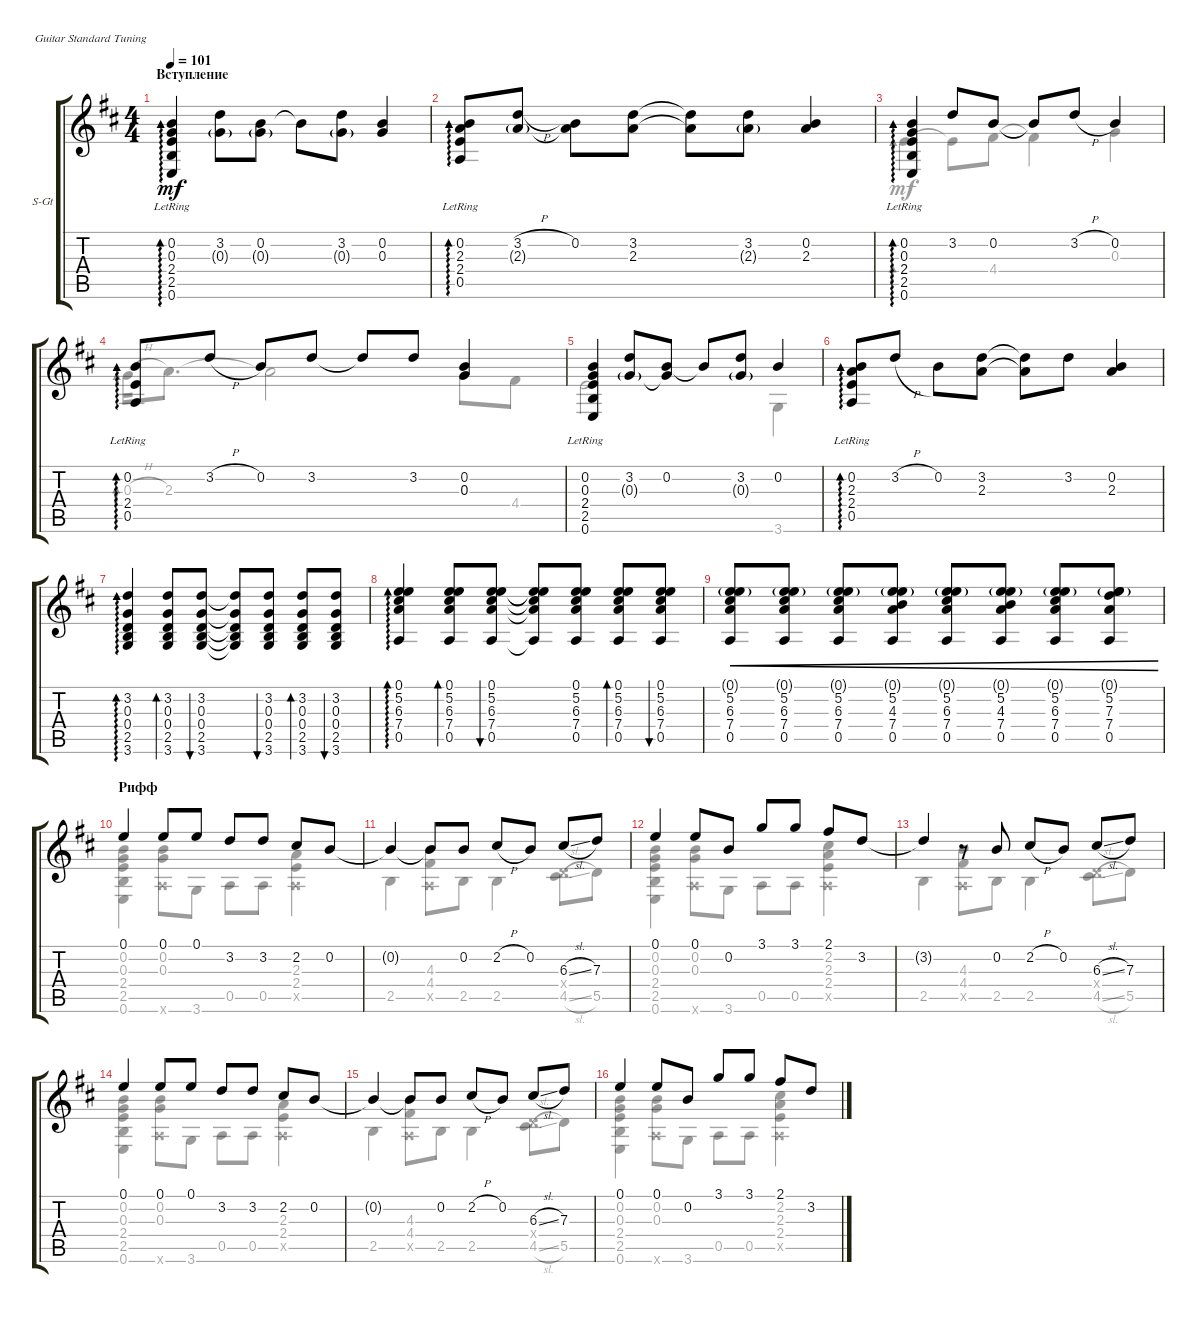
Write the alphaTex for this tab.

\defaultSystemsLayout 4
\bracketExtendMode groupsimilarinstruments
\firstSystemTrackNameOrientation horizontal
\otherSystemsTrackNameOrientation horizontal
\chordDiagramsInScore
\track ("Steel Guitar" "S-Gt") {instrument acousticguitarsteel}
\staff {score tabs}
\tuning (E4 B3 G3 D3 A2 E2)
\voice
\ts (4 4)
\section ("" "Вступление")
\tempo 101
\clef g2
\ks bminor
(0.6{lr} 2.5{lr} 2.4{lr} 0.3{lr} 0.2{lr}).4{ad 0 dy mf instrument acousticguitarsteel} (3.2 0.3{g}).8 (0.2 0.3{g}).8 0.2{t}.8 (3.2 0.3{g}).8 (0.2 0.3).4 |
(0.5{lr} 0.2{lr} 2.3{lr} 2.4{lr}).8{ad 0} (3.2{h} 2.3{g}).8 (0.2 2.3{t}).8 (3.2 2.3).8 (3.2{t} 2.3{t}).8 (3.2 2.3{g}).8 (0.2 2.3).4 |
(0.6{lr} 2.5{lr} 2.4{lr} 0.3{lr} 0.2{lr}).4{ad 0} 3.2.8 0.2.8 0.2{t}.8 3.2{h}.8 0.2.4 |
(0.5{lr} 0.2{lr} 2.4{lr}).8{ad 0} 3.2{h}.8 0.2.8 3.2.8 3.2{t}.8 3.2.8 (0.2 0.3).4 |
(0.6{lr} 2.5{lr} 2.4 0.3{lr} 0.2{lr}).4 (3.2 0.3{g}).8 (0.2 0.3{t}).8 0.2{t}.8 (3.2 0.3{g}).8 0.2.4 |
(0.5{lr} 0.2{lr} 2.3{lr} 2.4{lr}).8{ad 0} 3.2{h}.8 0.2.8 (3.2 2.3).8 (3.2{t} 2.3{t}).8 3.2.8 (0.2 2.3).4 |
(3.2 0.3 0.4 2.5 3.6).4{ad 0} (3.2 0.3 0.4 3.6 2.5).8{bd 30} (3.2 0.3 0.4 3.6 2.5).8{bu 30} (3.2{t} 0.3{t} 0.4{t} 3.6{t} 2.5{t}).8 (3.2 0.3 0.4 3.6 2.5).8{bu 30} (3.2 0.3 0.4 3.6 2.5).8{bd 30} (3.2 0.3 0.4 3.6 2.5).8{bu 30} |
(5.2 6.3 7.4 0.5 0.1).4{ad 0} (5.2 6.3 7.4 0.5 0.1).8{bd 30} (5.2 6.3 7.4 0.5 0.1).8{bu 30} (5.2{t} 6.3{t} 7.4{t} 0.5{t} 0.1{t}).8 (5.2 6.3 7.4 0.5 0.1).8 (5.2 6.3 7.4 0.5 0.1).8{bd 30} (5.2 6.3 7.4 0.5 0.1).8{bu 30} |
(5.2 6.3 7.4 0.5 0.1{g}).8{cre} (5.2 6.3 7.4 0.5 0.1{g}).8{cre} (5.2 6.3 7.4 0.5 0.1{g}).8{cre} (5.2 4.3 7.4 0.5 0.1{g}).8{cre} (5.2 6.3 7.4 0.5 0.1{g}).8{cre} (5.2 4.3 7.4 0.5 0.1{g}).8{cre} (5.2 6.3 7.4 0.5 0.1{g}).8{cre} (5.2 7.3 7.4 0.5 0.1{g}).8{cre} |
\section ("" "Рифф")
0.1.4 0.1.8 0.1.8 3.2.8 3.2.8 2.2.8 0.2.8 |
0.2{t}.4 0.2{t}.8 0.2.8 2.2{h}.8 0.2.8 6.3{sl}.8 7.3.8 |
0.1.4 0.1.8 0.2.8 3.1.8 3.1.8 2.1.8 3.2.8 |
3.2{t}.4 r.8 0.2.8 2.2{h}.8 0.2.8 6.3{sl}.8 7.3.8 |
0.1.4 0.1.8 0.1.8 3.2.8 3.2.8 2.2.8 0.2.8 |
0.2{t}.4 0.2{t}.8 0.2.8 2.2{h}.8 0.2.8 6.3{sl}.8 7.3.8 |
0.1.4 0.1.8 0.2.8 3.1.8 3.1.8 2.1.8 3.2.8
\voice
\clef g2
\ottava regular
\simile none
\ks bminor
|
|
2.4.4{ad 0} 2.4{t}.8 4.4.8 4.4{t}.4 0.3.4 |
0.3{h}.16{ad 0} 2.3.8{d} 2.3{t}.2 0.3.8 4.4.8 |
2.4.2{d} 3.6.4 |
|
|
|
|
(0.6 2.5 2.4 0.2 0.3).4 (0.2 0.3 5.6{x}).8 3.6.8 0.5.8 0.5.8 (0.5{x} 2.3 2.4).4 |
2.5.4 (0.5{x} 4.4 4.3).8 2.5.8 2.5.4 (4.5{sl} 0.4{x}).8 5.5.8 |
(0.6 2.5 2.4 0.2 0.3).4 (0.2 0.3 5.6{x}).8 3.6.8 0.5.8 0.5.8 (0.5{x} 2.3 2.4 2.2).4 |
2.5.4 (0.5{x} 4.4 4.3).8 2.5.8 2.5.4 (4.5{sl} 0.4{x}).8 5.5.8 |
(0.6 2.5 2.4 0.2 0.3).4 (0.2 0.3 5.6{x}).8 3.6.8 0.5.8 0.5.8 (0.5{x} 2.3 2.4).4 |
2.5.4 (0.5{x} 4.4 4.3).8 2.5.8 2.5.4 (4.5{sl} 0.4{x}).8 5.5.8 |
(0.6 2.5 2.4 0.2 0.3).4 (0.2 0.3 5.6{x}).8 3.6.8 0.5.8 0.5.8 (0.5{x} 2.3 2.4 2.2).4
